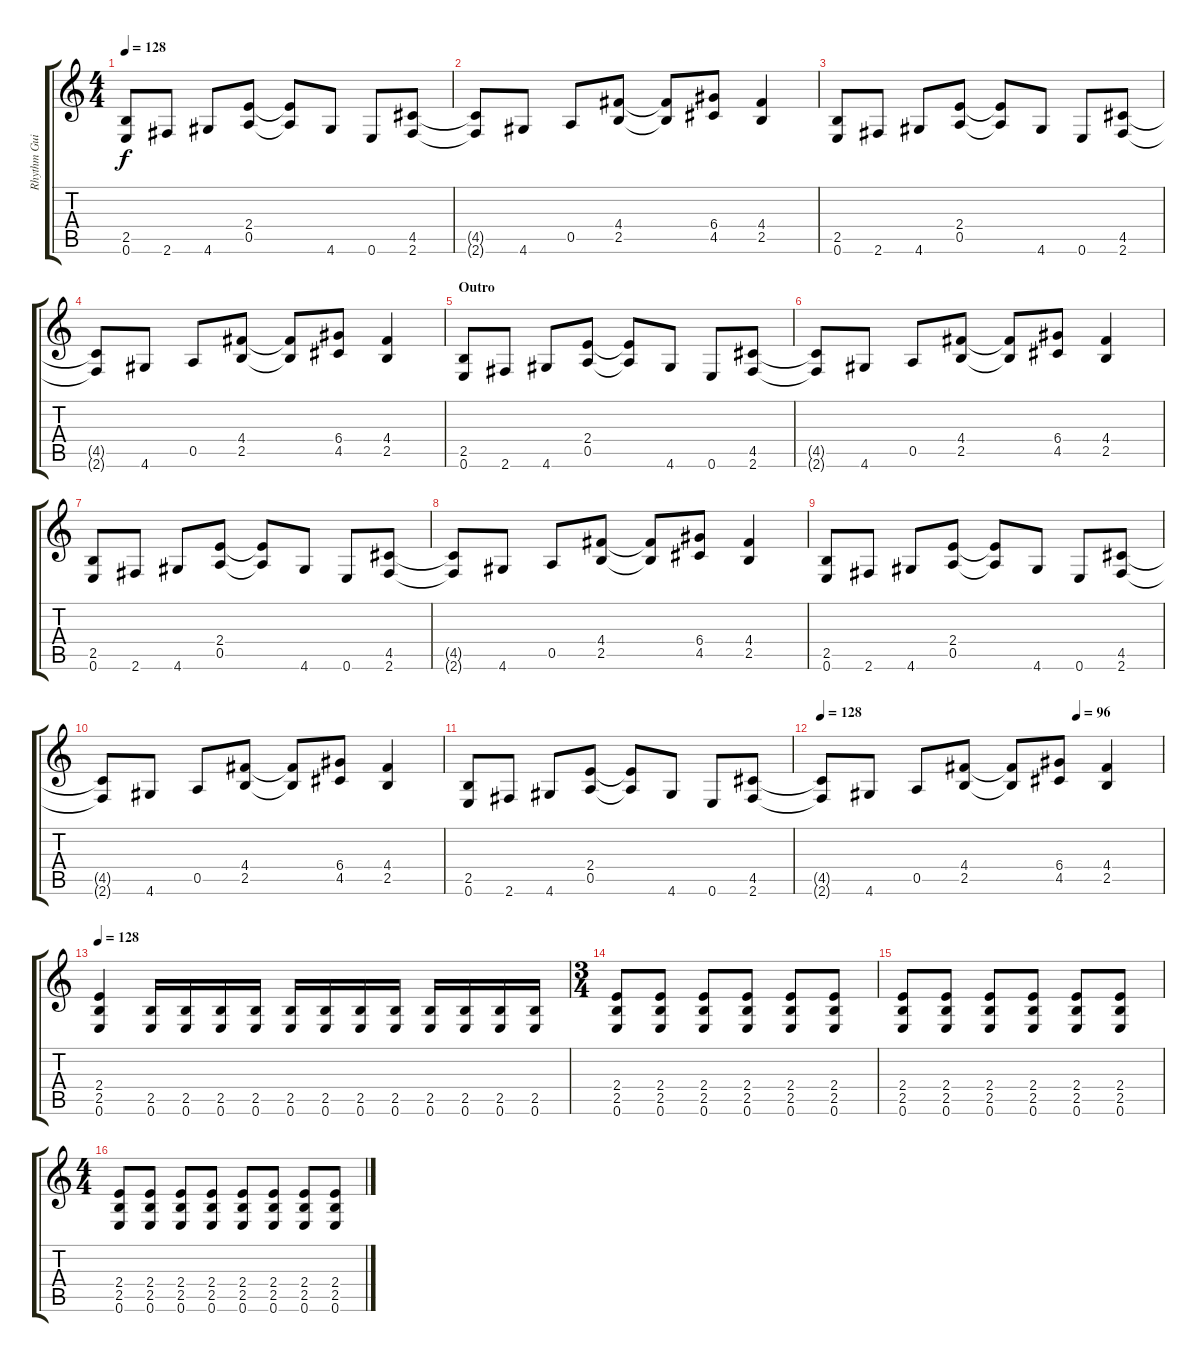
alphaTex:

\track ("Rhythm Guitar" "Rhythm Gui") {instrument overdrivenguitar}
\staff {score tabs}
\tuning (E4 B3 G3 D3 A2 E2) {hide}
\ts (4 4)
\tempo 128
\clef g2
\ks c
(2.5 0.6).8{dy f} 2.6.8 4.6.8 (2.4 0.5).8 (2.4{t} 0.5{t}).8 4.6.8 0.6.8 (4.5 2.6).8 |
(4.5{t} 2.6{t}).8 4.6.8 0.5.8 (4.4 2.5).8 (4.4{t} 2.5{t}).8 (6.4 4.5).8 (4.4 2.5).4 |
(2.5 0.6).8 2.6.8 4.6.8 (2.4 0.5).8 (2.4{t} 0.5{t}).8 4.6.8 0.6.8 (4.5 2.6).8 |
(4.5{t} 2.6{t}).8 4.6.8 0.5.8 (4.4 2.5).8 (4.4{t} 2.5{t}).8 (6.4 4.5).8 (4.4 2.5).4 |
\section ("" "Outro")
(2.5 0.6).8 2.6.8 4.6.8 (2.4 0.5).8 (2.4{t} 0.5{t}).8 4.6.8 0.6.8 (4.5 2.6).8 |
(4.5{t} 2.6{t}).8 4.6.8 0.5.8 (4.4 2.5).8 (4.4{t} 2.5{t}).8 (6.4 4.5).8 (4.4 2.5).4 |
(2.5 0.6).8 2.6.8 4.6.8 (2.4 0.5).8 (2.4{t} 0.5{t}).8 4.6.8 0.6.8 (4.5 2.6).8 |
(4.5{t} 2.6{t}).8 4.6.8 0.5.8 (4.4 2.5).8 (4.4{t} 2.5{t}).8 (6.4 4.5).8 (4.4 2.5).4 |
(2.5 0.6).8 2.6.8 4.6.8 (2.4 0.5).8 (2.4{t} 0.5{t}).8 4.6.8 0.6.8 (4.5 2.6).8 |
(4.5{t} 2.6{t}).8 4.6.8 0.5.8 (4.4 2.5).8 (4.4{t} 2.5{t}).8 (6.4 4.5).8 (4.4 2.5).4 |
(2.5 0.6).8 2.6.8 4.6.8 (2.4 0.5).8 (2.4{t} 0.5{t}).8 4.6.8 0.6.8 (4.5 2.6).8 |
\tempo 128
\tempo (96 0.75)
(4.5{t} 2.6{t}).8 4.6.8 0.5.8 (4.4 2.5).8 (4.4{t} 2.5{t}).8 (6.4 4.5).8 (4.4 2.5).4 |
\tempo 128
(2.4 2.5 0.6).4 (2.5 0.6).16 (2.5 0.6).16 (2.5 0.6).16 (2.5 0.6).16 (2.5 0.6).16 (2.5 0.6).16 (2.5 0.6).16 (2.5 0.6).16 (2.5 0.6).16 (2.5 0.6).16 (2.5 0.6).16 (2.5 0.6).16 |
\ts (3 4)
(2.4 2.5 0.6).8 (2.4 2.5 0.6).8 (2.4 2.5 0.6).8 (2.4 2.5 0.6).8 (2.4 2.5 0.6).8 (2.4 2.5 0.6).8 |
(2.4 2.5 0.6).8 (2.4 2.5 0.6).8 (2.4 2.5 0.6).8 (2.4 2.5 0.6).8 (2.4 2.5 0.6).8 (2.4 2.5 0.6).8 |
\ts (4 4)
(2.4 2.5 0.6).8 (2.4 2.5 0.6).8 (2.4 2.5 0.6).8 (2.4 2.5 0.6).8 (2.4 2.5 0.6).8 (2.4 2.5 0.6).8 (2.4 2.5 0.6).8 (2.4 2.5 0.6).8
